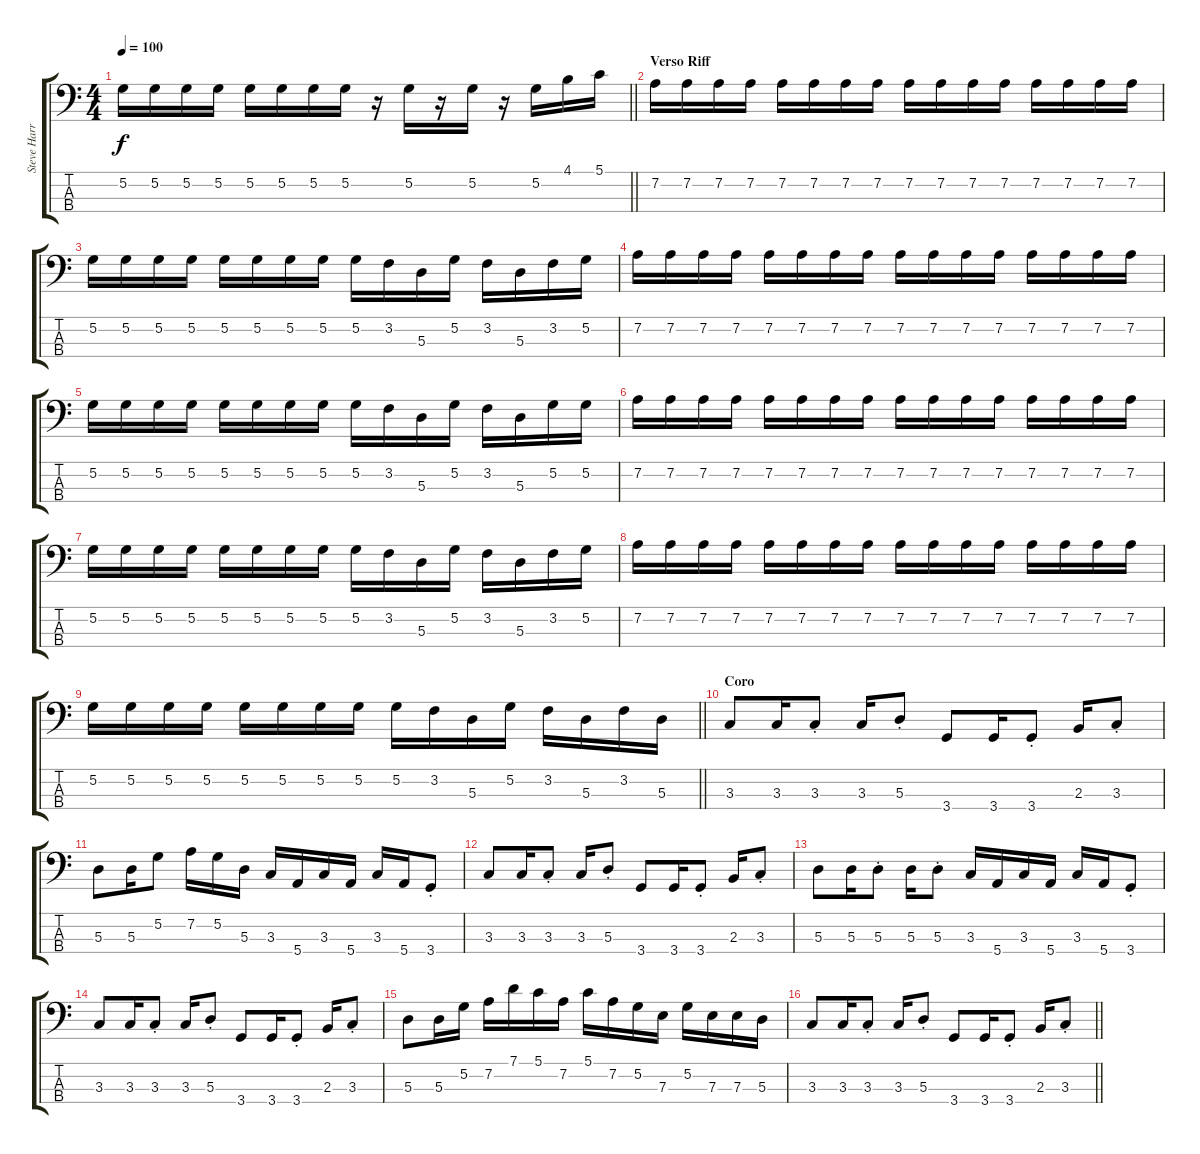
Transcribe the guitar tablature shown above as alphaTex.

\track ("Steve Harris" "Steve Harr") {instrument electricbassfinger}
\staff {score tabs}
\tuning (G2 D2 A1 E1) {hide}
\ts (4 4)
\tempo 100
\clef f4
\barLineRight lightlight
\ks c
5.2.16{dy f} 5.2.16 5.2.16 5.2.16 5.2.16 5.2.16 5.2.16 5.2.16 r.16 5.2.16 r.16 5.2.16 r.16 5.2.16 4.1.16 5.1.16 |
\section ("" "Verso Riff")
7.2.16 7.2.16 7.2.16 7.2.16 7.2.16 7.2.16 7.2.16 7.2.16 7.2.16 7.2.16 7.2.16 7.2.16 7.2.16 7.2.16 7.2.16 7.2.16 |
5.2.16 5.2.16 5.2.16 5.2.16 5.2.16 5.2.16 5.2.16 5.2.16 5.2.16 3.2.16 5.3.16 5.2.16 3.2.16 5.3.16 3.2.16 5.2.16 |
7.2.16 7.2.16 7.2.16 7.2.16 7.2.16 7.2.16 7.2.16 7.2.16 7.2.16 7.2.16 7.2.16 7.2.16 7.2.16 7.2.16 7.2.16 7.2.16 |
5.2.16 5.2.16 5.2.16 5.2.16 5.2.16 5.2.16 5.2.16 5.2.16 5.2.16 3.2.16 5.3.16 5.2.16 3.2.16 5.3.16 5.2.16 5.2.16 |
7.2.16 7.2.16 7.2.16 7.2.16 7.2.16 7.2.16 7.2.16 7.2.16 7.2.16 7.2.16 7.2.16 7.2.16 7.2.16 7.2.16 7.2.16 7.2.16 |
5.2.16 5.2.16 5.2.16 5.2.16 5.2.16 5.2.16 5.2.16 5.2.16 5.2.16 3.2.16 5.3.16 5.2.16 3.2.16 5.3.16 3.2.16 5.2.16 |
7.2.16 7.2.16 7.2.16 7.2.16 7.2.16 7.2.16 7.2.16 7.2.16 7.2.16 7.2.16 7.2.16 7.2.16 7.2.16 7.2.16 7.2.16 7.2.16 |
\barLineRight lightlight
5.2.16 5.2.16 5.2.16 5.2.16 5.2.16 5.2.16 5.2.16 5.2.16 5.2.16 3.2.16 5.3.16 5.2.16 3.2.16 5.3.16 3.2.16 5.3.16 |
\section ("" "Coro")
3.3.8 3.3.16 3.3{st}.8 3.3.16 5.3{st}.8 3.4.8 3.4.16 3.4{st}.8 2.3.16 3.3{st}.8 |
5.3.8 5.3.16 5.2.8 7.2.16 5.2.16 5.3.16 3.3.16 5.4.16 3.3.16 5.4.16 3.3.16 5.4.16 3.4{st}.8 |
3.3.8 3.3.16 3.3{st}.8 3.3.16 5.3{st}.8 3.4.8 3.4.16 3.4{st}.8 2.3.16 3.3{st}.8 |
5.3.8 5.3.16 5.3{st}.8 5.3.16 5.3{st}.8 3.3.16 5.4.16 3.3.16 5.4.16 3.3.16 5.4.16 3.4{st}.8 |
3.3.8 3.3.16 3.3{st}.8 3.3.16 5.3{st}.8 3.4.8 3.4.16 3.4{st}.8 2.3.16 3.3{st}.8 |
5.3.8 5.3.16 5.2.16 7.2.16 7.1.16 5.1.16 7.2.16 5.1.16 7.2.16 5.2.16 7.3.16 5.2.16 7.3.16 7.3.16 5.3.16 |
\barLineRight lightlight
3.3.8 3.3.16 3.3{st}.8 3.3.16 5.3{st}.8 3.4.8 3.4.16 3.4{st}.8 2.3.16 3.3{st}.8
